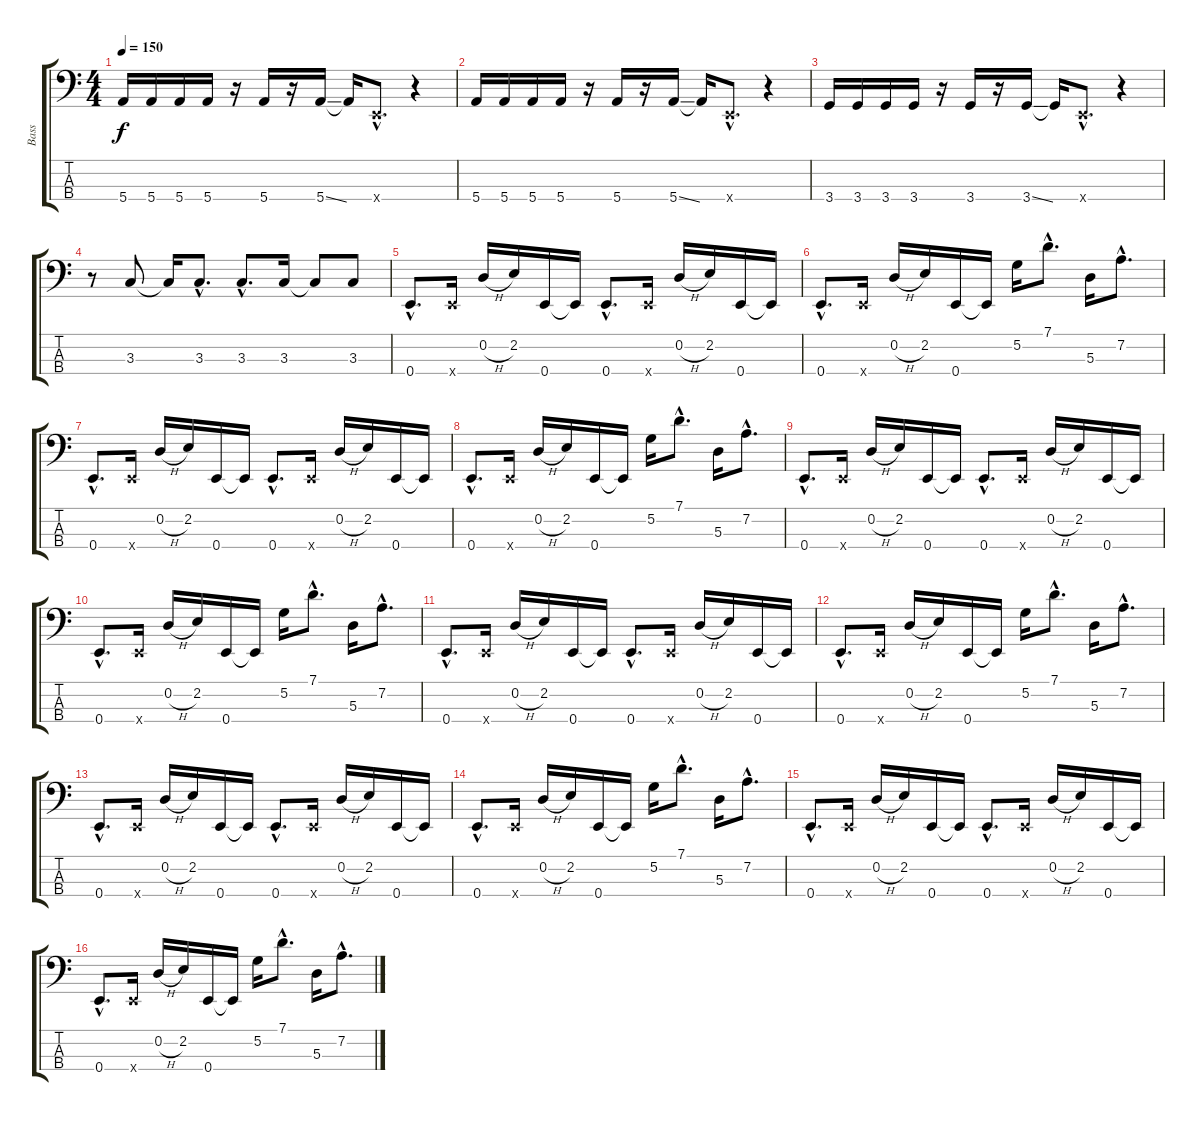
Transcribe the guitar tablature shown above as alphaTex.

\track ("Bass" "Bass") {instrument slapbass1}
\staff {score tabs}
\tuning (G2 D2 A1 E1) {hide}
\ts (4 4)
\tempo 150
\clef f4
\ks c
5.4.16{dy f instrument electricbassfinger} 5.4.16 5.4.16 5.4.16 r.16 5.4.16 r.16 5.4{ss}.16 5.4{t}.16 0.4{hac x}.8{d} r.4 |
5.4.16 5.4.16 5.4.16 5.4.16 r.16 5.4.16 r.16 5.4{ss}.16 5.4{t}.16 0.4{hac x}.8{d} r.4 |
3.4.16 3.4.16 3.4.16 3.4.16 r.16 3.4.16 r.16 3.4{ss}.16 3.4{t}.16 0.4{hac x}.8{d} r.4 |
r.8 3.3.8 3.3{t}.16 3.3{hac}.8{d} 3.3{hac}.8{d} 3.3.16 3.3{t}.8 3.3.8 |
0.4{hac}.8{d instrument slapbass1} 0.4{x}.16 0.2{h}.16 2.2.16 0.4.16 0.4{t}.16 0.4{hac}.8{d} 0.4{x}.16 0.2{h}.16 2.2.16 0.4.16 0.4{t}.16 |
0.4{hac}.8{d} 0.4{x}.16 0.2{h}.16 2.2.16 0.4.16 0.4{t}.16 5.2.16 7.1{hac}.8{d} 5.3.16 7.2{hac}.8{d} |
0.4{hac}.8{d} 0.4{x}.16 0.2{h}.16 2.2.16 0.4.16 0.4{t}.16 0.4{hac}.8{d} 0.4{x}.16 0.2{h}.16 2.2.16 0.4.16 0.4{t}.16 |
0.4{hac}.8{d} 0.4{x}.16 0.2{h}.16 2.2.16 0.4.16 0.4{t}.16 5.2.16 7.1{hac}.8{d} 5.3.16 7.2{hac}.8{d} |
0.4{hac}.8{d} 0.4{x}.16 0.2{h}.16 2.2.16 0.4.16 0.4{t}.16 0.4{hac}.8{d} 0.4{x}.16 0.2{h}.16 2.2.16 0.4.16 0.4{t}.16 |
0.4{hac}.8{d} 0.4{x}.16 0.2{h}.16 2.2.16 0.4.16 0.4{t}.16 5.2.16 7.1{hac}.8{d} 5.3.16 7.2{hac}.8{d} |
0.4{hac}.8{d} 0.4{x}.16 0.2{h}.16 2.2.16 0.4.16 0.4{t}.16 0.4{hac}.8{d} 0.4{x}.16 0.2{h}.16 2.2.16 0.4.16 0.4{t}.16 |
0.4{hac}.8{d} 0.4{x}.16 0.2{h}.16 2.2.16 0.4.16 0.4{t}.16 5.2.16 7.1{hac}.8{d} 5.3.16 7.2{hac}.8{d} |
0.4{hac}.8{d} 0.4{x}.16 0.2{h}.16 2.2.16 0.4.16 0.4{t}.16 0.4{hac}.8{d} 0.4{x}.16 0.2{h}.16 2.2.16 0.4.16 0.4{t}.16 |
0.4{hac}.8{d} 0.4{x}.16 0.2{h}.16 2.2.16 0.4.16 0.4{t}.16 5.2.16 7.1{hac}.8{d} 5.3.16 7.2{hac}.8{d} |
0.4{hac}.8{d} 0.4{x}.16 0.2{h}.16 2.2.16 0.4.16 0.4{t}.16 0.4{hac}.8{d} 0.4{x}.16 0.2{h}.16 2.2.16 0.4.16 0.4{t}.16 |
0.4{hac}.8{d} 0.4{x}.16 0.2{h}.16 2.2.16 0.4.16 0.4{t}.16 5.2.16 7.1{hac}.8{d} 5.3.16 7.2{hac}.8{d}
